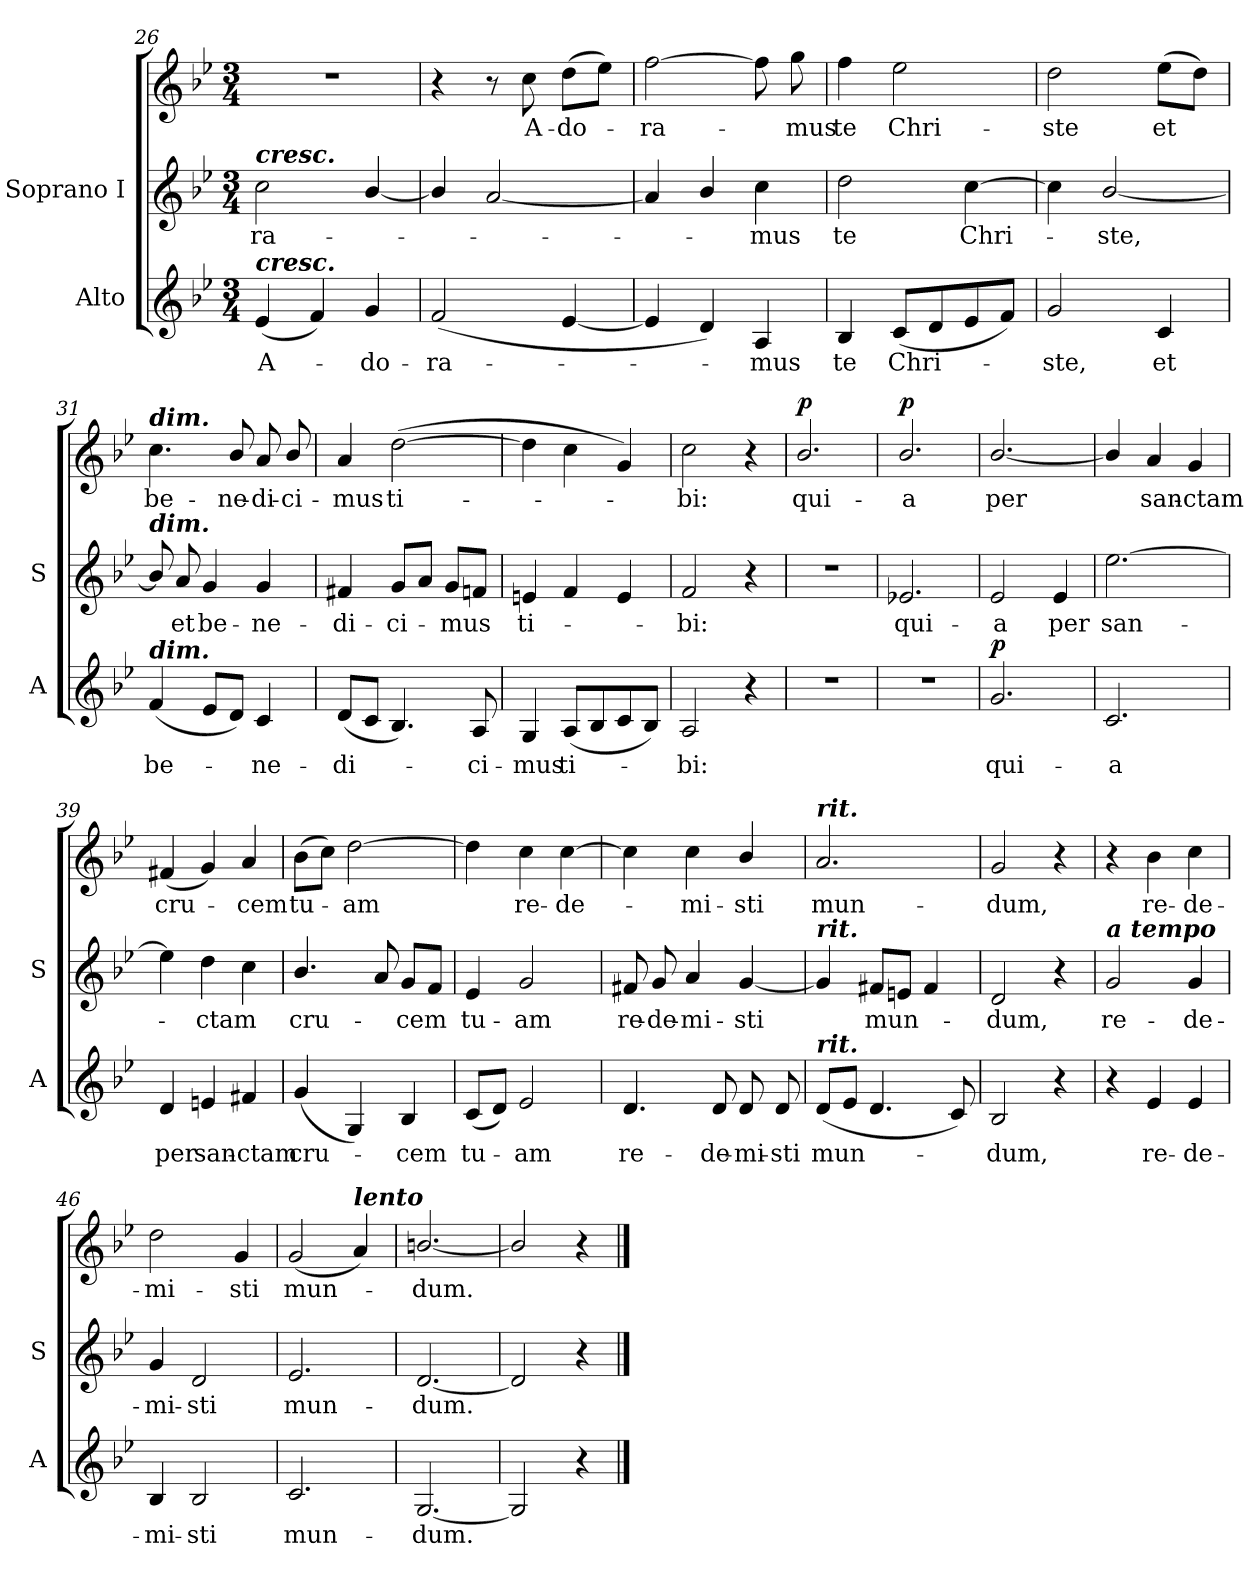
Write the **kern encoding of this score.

**kern	**text	**dynam	**kern	**text	**kern	**text	**dynam
*part2	*part2	*part2	*part1	*part1	*part1	*part1	*part1
*staff3	*staff3	*staff3	*staff2	*staff2	*staff1	*staff1	*staff1/2
*I"Alto	*	*	*I"Soprano I	*	*	*	*
*I'A	*	*	*I'S	*	*	*	*
*clefG2	*	*	*clefG2	*	*clefG2	*	*
*k[b-e-]	*	*	*k[b-e-]	*	*k[b-e-]	*	*
*B-:	*	*	*B-:	*	*B-:	*	*
*M3/4	*	*	*M3/4	*	*M3/4	*	*
=26	=26	=26	=26	=26	=26	=26	=26
!	!	!	!LO:TX:a:Bi:t=cresc.	!	!	!	!
!LO:TX:a:Bi:t=cresc.	!	!	!	!	!	!	!
!	!LO:LY:b	!	!	!LO:LY:b	!LO:N:vis=1	!	!
(<4e-	A-	.	2cc	ra-	2.r	.	.
4f)	.	.	.	.	.	.	.
!	!LO:LY:b	!	!	!	!	!	!
4g	do-	.	[4b-/	.	.	.	.
=27	=27	=27	=27	=27	=27	=27	=27
!	!LO:LY:b	!	!	!	!	!	!
(<2f	-ra-	.	4b-/]	.	4r	.	.
.	.	.	[2a	.	8r	.	.
!	!	!	!	!	!	!LO:LY:b	!
.	.	.	.	.	8cc	A-	.
!	!	!	!	!	!	!LO:LY:b	!
[4e-	.	.	.	.	(>8ddL	-do-	.
.	.	.	.	.	8ee-J)	.	.
=28	=28	=28	=28	=28	=28	=28	=28
!	!	!	!	!	!	!LO:LY:b	!
4e-]	.	.	4a]	.	[2ff	ra-	.
4d)	.	.	4b-/	.	.	.	.
!	!LO:LY:b	!	!	!LO:LY:b	!	!	!
4A	mus	.	4cc	mus	8ff]	.	.
!	!	!	!	!	!	!LO:LY:b	!
.	.	.	.	.	8gg	mus	.
=29	=29	=29	=29	=29	=29	=29	=29
!	!LO:LY:b	!	!	!LO:LY:b	!	!LO:LY:b	!
4B-	te	.	2dd	-te	4ff	te	.
!	!LO:LY:b	!	!	!	!	!LO:LY:b	!
(<8cL	Chri-	.	.	.	2ee-	Chri-	.
8d	.	.	.	.	.	.	.
!	!	!	!	!LO:LY:b	!	!	!
8e-	.	.	[4cc	Chri-	.	.	.
8fJ)	.	.	.	.	.	.	.
=30	=30	=30	=30	=30	=30	=30	=30
!	!LO:LY:b	!	!	!	!	!LO:LY:b	!
2g	ste,	.	4cc]	.	2dd	ste	.
!	!	!	!	!LO:LY:b	!	!	!
.	.	.	[2b-/	ste,	.	.	.
!	!LO:LY:b	!	!	!	!	!LO:LY:b	!
4c	et	.	.	.	(>8ee-L	et	.
.	.	.	.	.	8ddJ)	.	.
!!LO:LB:g=z
=31	=31	=31	=31	=31	=31	=31	=31
!	!	!	!	!	!LO:TX:a:Bi:t=dim.	!	!
!	!	!	!LO:TX:a:Bi:t=dim.	!	!	!	!
!LO:TX:a:Bi:t=dim.	!	!	!	!	!	!	!
!	!LO:LY:b	!	!	!	!	!LO:LY:b	!
(<4f	be-	.	8b-/]	.	4.cc	be-	.
!	!	!	!	!LO:LY:b	!	!	!
.	.	.	8a	-et	.	.	.
!	!	!	!	!LO:LY:b	!	!	!
8e-L	.	.	4g	be-	.	.	.
!	!	!	!	!	!	!LO:LY:b	!
8dJ)	.	.	.	.	8b-/	-ne-	.
!	!LO:LY:b	!	!	!LO:LY:b	!	!LO:LY:b	!
4c	ne-	.	4g	-ne-	8a	-di-	.
!	!	!	!	!	!	!LO:LY:b	!
.	.	.	.	.	8b-/	-ci-	.
=32	=32	=32	=32	=32	=32	=32	=32
!	!LO:LY:b	!	!	!LO:LY:b	!	!LO:LY:b	!
(<8dL	-di-	.	4f#X	di-	4a	-mus	.
8cJ	.	.	.	.	.	.	.
!	!	!	!	!LO:LY:b	!	!LO:LY:b	!
4.B-)	.	.	8gL	-ci-	(>[2dd	ti-	.
.	.	.	8aJ	.	.	.	.
!	!	!	!	!LO:LY:b	!	!	!
.	.	.	8gL	mus	.	.	.
!	!LO:LY:b	!	!	!	!	!	!
8A	ci-	.	8fnJ	.	.	.	.
=33	=33	=33	=33	=33	=33	=33	=33
!	!LO:LY:b	!	!	!LO:LY:b	!	!	!
4G	-mus	.	4en	ti-	4dd]	.	.
!	!LO:LY:b	!	!	!	!	!	!
(<8AL	ti-	.	4f	.	4cc	.	.
8B-	.	.	.	.	.	.	.
8c	.	.	4e	.	4g)	.	.
8B-J)	.	.	.	.	.	.	.
=34	=34	=34	=34	=34	=34	=34	=34
!	!LO:LY:b	!	!	!LO:LY:b	!	!LO:LY:b	!
2A	bi:	.	2f	bi:	2cc	bi:	.
4r	.	.	4r	.	4r	.	.
=35	=35	=35	=35	=35	=35	=35	=35
!LO:N:vis=1	!	!	!LO:N:vis=1	!	!	!LO:LY:b	!LO:DY:b
2.r	.	.	2.r	.	2.b-/	qui-	p
=36	=36	=36	=36	=36	=36	=36	=36
!LO:N:vis=1	!	!	!	!LO:LY:b	!	!LO:LY:b	!LO:DY:b=2
2.r	.	.	2.e-X	qui-	2.b-/	-a	p
!!LO:LB:g=z
=37	=37	=37	=37	=37	=37	=37	=37
!	!LO:LY:b	!LO:DY:b	!	!LO:LY:b	!	!LO:LY:b	!
2.g	qui-	p	2e-	a	[2.b-/	-per	.
!	!	!	!	!LO:LY:b	!	!	!
.	.	.	4e-	per	.	.	.
=38	=38	=38	=38	=38	=38	=38	=38
!	!LO:LY:b	!	!	!LO:LY:b	!	!	!
2.c	-a	.	[2.ee-	san-	4b-/]	.	.
!	!	!	!	!	!	!LO:LY:b	!
.	.	.	.	.	4a	san-	.
!	!	!	!	!	!	!LO:LY:b	!
.	.	.	.	.	4g	-ctam	.
=39	=39	=39	=39	=39	=39	=39	=39
!	!LO:LY:b	!	!	!	!	!LO:LY:b	!
4d	per	.	4ee-]	.	(<4f#X	cru-	.
!	!LO:LY:b	!	!	!LO:LY:b	!	!	!
4en	san-	.	4dd	ctam	4g)	.	.
!	!LO:LY:b	!	!	!	!	!LO:LY:b	!
4f#X	-ctam	.	4cc	.	4a	cem	.
=40	=40	=40	=40	=40	=40	=40	=40
!	!LO:LY:b	!	!	!LO:LY:b	!	!LO:LY:b	!
(<4g	cru-	.	4.b-/	cru-	(>8b-L	tu-	.
.	.	.	.	.	8ccJ)	.	.
!	!	!	!	!	!	!LO:LY:b	!
4G)	.	.	.	.	[2dd	am	.
.	.	.	8a	.	.	.	.
!	!LO:LY:b	!	!	!LO:LY:b	!	!	!
4B-	cem	.	8gL	cem	.	.	.
.	.	.	8fJ	.	.	.	.
=41	=41	=41	=41	=41	=41	=41	=41
!	!LO:LY:b	!	!	!LO:LY:b	!	!	!
(<8cL	tu-	.	4e-	tu-	4dd]	.	.
8dJ)	.	.	.	.	.	.	.
!	!LO:LY:b	!	!	!LO:LY:b	!	!LO:LY:b	!
2e-	am	.	2g	-am	4cc	re-	.
!	!	!	!	!	!	!LO:LY:b	!
.	.	.	.	.	[4cc	-de-	.
=42	=42	=42	=42	=42	=42	=42	=42
!	!LO:LY:b	!	!	!LO:LY:b	!	!	!
4.d	re-	.	8f#X	re-	4cc]	.	.
!	!	!	!	!LO:LY:b	!	!	!
.	.	.	8g	-de-	.	.	.
!	!	!	!	!LO:LY:b	!	!LO:LY:b	!
.	.	.	4a	-mi-	4cc	mi-	.
!	!LO:LY:b	!	!	!	!	!	!
8d	-de-	.	.	.	.	.	.
!	!LO:LY:b	!	!	!LO:LY:b	!	!LO:LY:b	!
8d	-mi-	.	[4g	-sti	4b-/	-sti	.
!	!LO:LY:b	!	!	!	!	!	!
8d	-sti	.	.	.	.	.	.
!!LO:LB:g=z
=43	=43	=43	=43	=43	=43	=43	=43
!	!	!	!	!	!LO:TX:a:Bi:t=rit.	!	!
!	!	!	!LO:TX:a:Bi:t=rit.	!	!	!	!
!LO:TX:a:Bi:t=rit.	!	!	!	!	!	!	!
!	!LO:LY:b	!	!	!	!	!LO:LY:b	!
(<8dL	mun-	.	4g]	.	2.a	mun-	.
8e-J	.	.	.	.	.	.	.
!	!	!	!	!LO:LY:b	!	!	!
4.d	.	.	8f#XL	-mun-	.	.	.
.	.	.	8enJ	.	.	.	.
.	.	.	4f#	.	.	.	.
8c)	.	.	.	.	.	.	.
=44	=44	=44	=44	=44	=44	=44	=44
!	!LO:LY:b	!	!	!LO:LY:b	!	!LO:LY:b	!
2B-	dum,	.	2d	dum,	2g	dum,	.
4r	.	.	4r	.	4r	.	.
=45	=45	=45	=45	=45	=45	=45	=45
!	!	!	!LO:TX:a:Bi:t=a tempo	!	!	!	!
!	!	!	!	!LO:LY:b	!	!	!
4r	.	.	2g	-re-	4r	.	.
!	!LO:LY:b	!	!	!	!	!LO:LY:b	!
4e-	re-	.	.	.	4b-	re-	.
!	!LO:LY:b	!	!	!LO:LY:b	!	!LO:LY:b	!
4e-	-de-	.	4g	-de-	4cc	-de-	.
=46	=46	=46	=46	=46	=46	=46	=46
!	!LO:LY:b	!	!	!LO:LY:b	!	!LO:LY:b	!
4B-	-mi-	.	4g	mi-	2dd	-mi-	.
!	!LO:LY:b	!	!	!LO:LY:b	!	!	!
2B-	-sti	.	2d	-sti	.	.	.
!	!	!	!	!	!	!LO:LY:b	!
.	.	.	.	.	4g	-sti	.
=47	=47	=47	=47	=47	=47	=47	=47
!	!LO:LY:b	!	!	!LO:LY:b	!	!LO:LY:b	!
2.c	mun-	.	2.e-	mun-	(<2g	mun-	.
!	!	!	!	!	!LO:TX:a:Bi:t=lento	!	!
.	.	.	.	.	4a)	.	.
=48	=48	=48	=48	=48	=48	=48	=48
!	!LO:LY:b	!	!	!LO:LY:b	!	!LO:LY:b	!
[2.G	-dum.	.	[2.d	dum.	[2.bn/	-dum.	.
=49	=49	=49	=49	=49	=49	=49	=49
2G]	.	.	2d]	.	2b/]	.	.
4r	.	.	4r	.	4r	.	.
==	==	==	==	==	==	==	==
*-	*-	*-	*-	*-	*-	*-	*-
